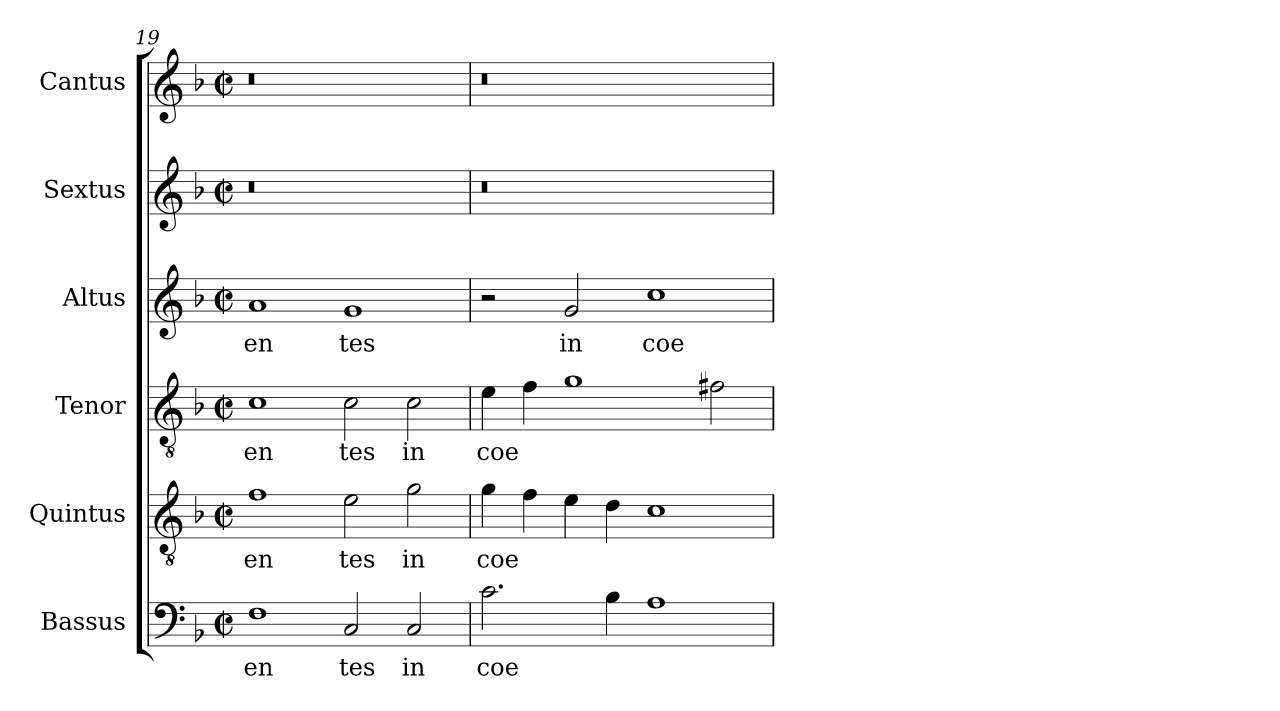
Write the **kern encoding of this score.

**kern	**text	**kern	**text	**kern	**text	**kern	**text	**kern	**kern
*part6	*part6	*part5	*part5	*part4	*part4	*part3	*part3	*part2	*part1
*staff6	*staff6	*staff5	*staff5	*staff4	*staff4	*staff3	*staff3	*staff2	*staff1
*I"Bassus	*	*I"Quintus	*	*I"Tenor	*	*I"Altus	*	*I"Sextus	*I"Cantus
*clefF4	*	*clefGv2	*	*clefGv2	*	*clefG2	*	*clefG2	*clefG2
*k[b-]	*	*k[b-]	*	*k[b-]	*	*k[b-]	*	*k[b-]	*k[b-]
*F:	*	*F:	*	*F:	*	*F:	*	*F:	*F:
*M2/2	*	*M2/2	*	*M2/2	*	*M2/2	*	*M2/2	*M2/2
*met(c|)	*	*met(c|)	*	*met(c|)	*	*met(c|)	*	*met(c|)	*met(c|)
=19	=19	=19	=19	=19	=19	=19	=19	=19	=19
!	!LO:LY:b:cj	!	!LO:LY:b:cj	!	!LO:LY:b:cj	!	!LO:LY:b:cj	!	!
1F	en	1f	en	1c	en	1a	en	0r	0r
!	!LO:LY:b:cj	!	!LO:LY:b:cj	!	!LO:LY:b:cj	!	!LO:LY:b:cj	!	!
2C/	tes	2e\	tes	2c\	tes	1g	tes	.	.
!	!LO:LY:b:cj	!	!LO:LY:b:cj	!	!LO:LY:b:cj	!	!	!	!
2C/	in	2g\	in	2c\	in	.	.	.	.
=20	=20	=20	=20	=20	=20	=20	=20	=20	=20
!	!LO:LY:b	!	!LO:LY:b	!	!LO:LY:b	!	!	!	!
2.c\	coe	4g\	coe	4e\	coe	2r	.	0r	0r
.	.	4f\	.	4f\	.	.	.	.	.
!	!	!	!	!	!	!	!LO:LY:b:cj	!	!
.	.	4e\	.	1g	.	2g/	in	.	.
4B-\	.	4d\	.	.	.	.	.	.	.
!	!	!	!	!	!	!	!LO:LY:b:cj	!	!
1A	.	1c	.	.	.	1cc	coe	.	.
.	.	.	.	2f#\	.	.	.	.	.
=	=	=	=	=	=	=	=	=	=
*-	*-	*-	*-	*-	*-	*-	*-	*-	*-
